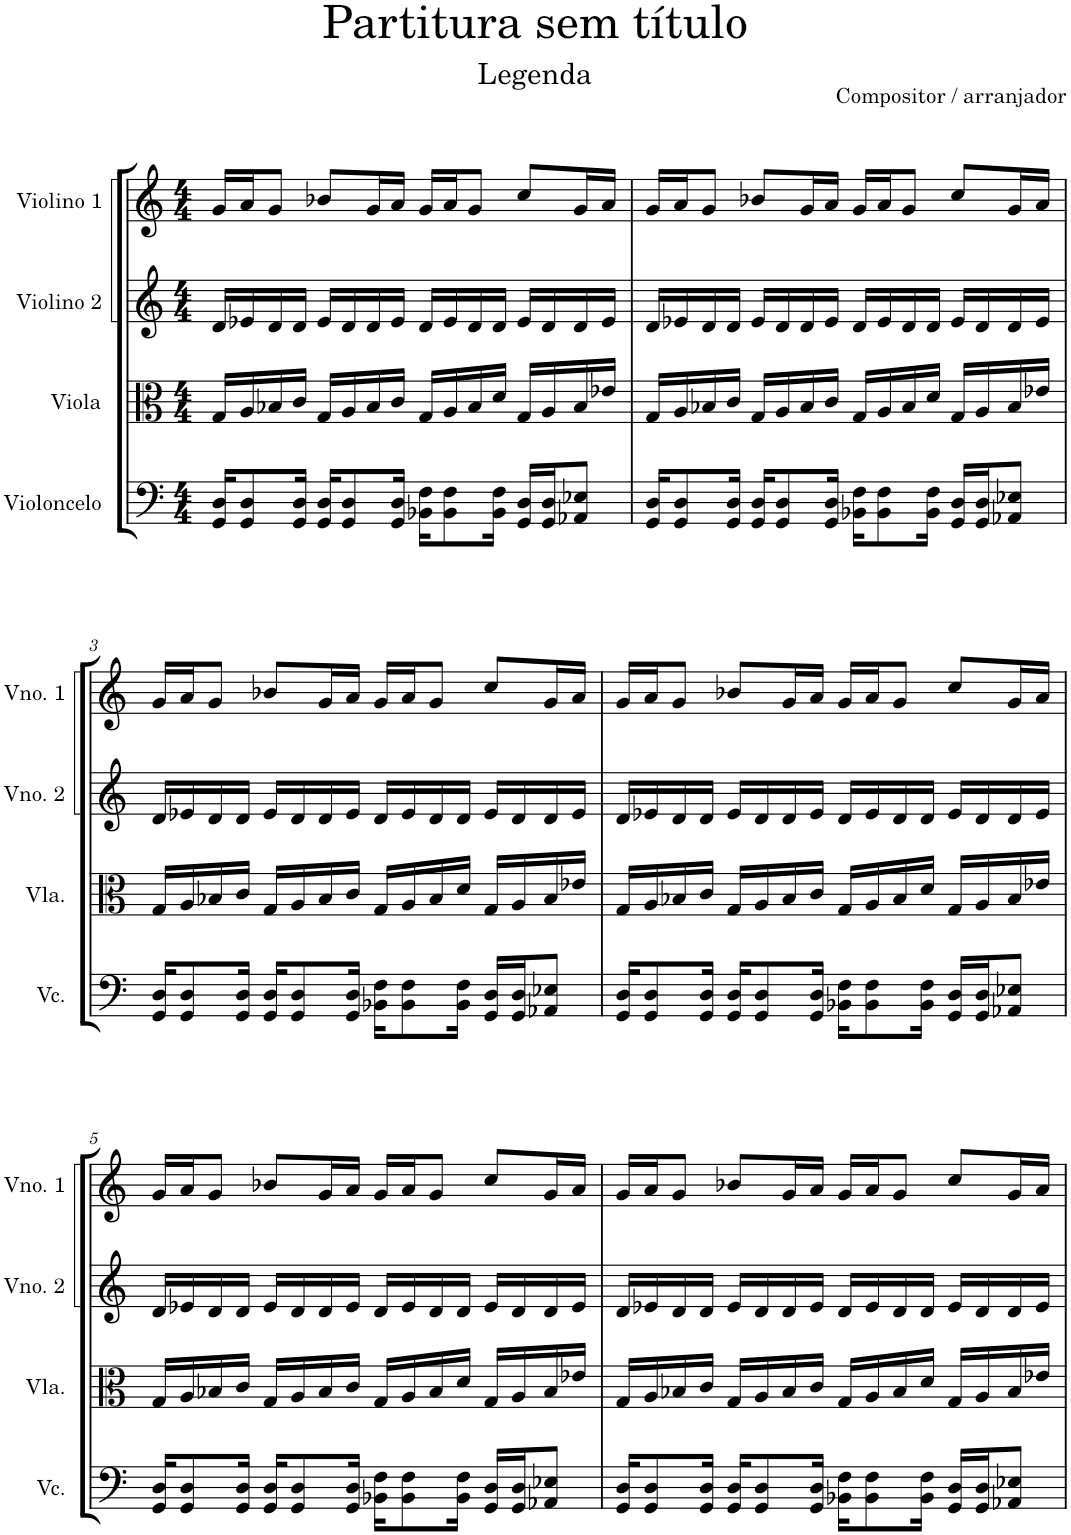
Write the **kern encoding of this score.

**kern	**kern	**kern	**kern
*part4	*part3	*part2	*part1
*staff4	*staff3	*staff2	*staff1
*I"Violoncelo	*I"Viola	*I"Violino 2	*I"Violino 1
*I'Vc.	*I'Vla.	*I'Vno. 2	*I'Vno. 1
*clefF4	*clefC3	*clefG2	*clefG2
*k[]	*k[]	*k[]	*k[]
*M4/4	*M4/4	*M4/4	*M4/4
=1	=1	=1	=1
16GG/ 16D/KL	16G/LL	16d/LL	16g/LL
8GG/ 8D/	16A/	16e-X/	16a/J
.	16B-X/	16d/	8g/J
16GG/ 16D/Jk	16c/JJ	16d/JJ	.
16GG/ 16D/KL	16G/LL	16e-/LL	8b-X/L
8GG/ 8D/	16A/	16d/	.
.	16B-/	16d/	16g/L
16GG/ 16D/Jk	16c/JJ	16e-/JJ	16a/JJ
16BB-X\ 16F\KL	16G/LL	16d/LL	16g/LL
8BB-\ 8F\	16A/	16e-/	16a/J
.	16B-/	16d/	8g/J
16BB-\ 16F\Jk	16d/JJ	16d/JJ	.
16GG/ 16D/LL	16G/LL	16e-/LL	8cc/L
16GG/ 16D/J	16A/	16d/	.
8AA-X/ 8E-X/J	16B-/	16d/	16g/L
.	16e-X/JJ	16e-/JJ	16a/JJ
=2	=2	=2	=2
16GG/ 16D/KL	16G/LL	16d/LL	16g/LL
8GG/ 8D/	16A/	16e-X/	16a/J
.	16B-X/	16d/	8g/J
16GG/ 16D/Jk	16c/JJ	16d/JJ	.
16GG/ 16D/KL	16G/LL	16e-/LL	8b-X/L
8GG/ 8D/	16A/	16d/	.
.	16B-/	16d/	16g/L
16GG/ 16D/Jk	16c/JJ	16e-/JJ	16a/JJ
16BB-X\ 16F\KL	16G/LL	16d/LL	16g/LL
8BB-\ 8F\	16A/	16e-/	16a/J
.	16B-/	16d/	8g/J
16BB-\ 16F\Jk	16d/JJ	16d/JJ	.
16GG/ 16D/LL	16G/LL	16e-/LL	8cc/L
16GG/ 16D/J	16A/	16d/	.
8AA-X/ 8E-X/J	16B-/	16d/	16g/L
.	16e-X/JJ	16e-/JJ	16a/JJ
!!LO:LB:g=z
=3	=3	=3	=3
16GG/ 16D/KL	16G/LL	16d/LL	16g/LL
8GG/ 8D/	16A/	16e-X/	16a/J
.	16B-X/	16d/	8g/J
16GG/ 16D/Jk	16c/JJ	16d/JJ	.
16GG/ 16D/KL	16G/LL	16e-/LL	8b-X/L
8GG/ 8D/	16A/	16d/	.
.	16B-/	16d/	16g/L
16GG/ 16D/Jk	16c/JJ	16e-/JJ	16a/JJ
16BB-X\ 16F\KL	16G/LL	16d/LL	16g/LL
8BB-\ 8F\	16A/	16e-/	16a/J
.	16B-/	16d/	8g/J
16BB-\ 16F\Jk	16d/JJ	16d/JJ	.
16GG/ 16D/LL	16G/LL	16e-/LL	8cc/L
16GG/ 16D/J	16A/	16d/	.
8AA-X/ 8E-X/J	16B-/	16d/	16g/L
.	16e-X/JJ	16e-/JJ	16a/JJ
=4	=4	=4	=4
16GG/ 16D/KL	16G/LL	16d/LL	16g/LL
8GG/ 8D/	16A/	16e-X/	16a/J
.	16B-X/	16d/	8g/J
16GG/ 16D/Jk	16c/JJ	16d/JJ	.
16GG/ 16D/KL	16G/LL	16e-/LL	8b-X/L
8GG/ 8D/	16A/	16d/	.
.	16B-/	16d/	16g/L
16GG/ 16D/Jk	16c/JJ	16e-/JJ	16a/JJ
16BB-X\ 16F\KL	16G/LL	16d/LL	16g/LL
8BB-\ 8F\	16A/	16e-/	16a/J
.	16B-/	16d/	8g/J
16BB-\ 16F\Jk	16d/JJ	16d/JJ	.
16GG/ 16D/LL	16G/LL	16e-/LL	8cc/L
16GG/ 16D/J	16A/	16d/	.
8AA-X/ 8E-X/J	16B-/	16d/	16g/L
.	16e-X/JJ	16e-/JJ	16a/JJ
!!LO:LB:g=z
=5	=5	=5	=5
16GG/ 16D/KL	16G/LL	16d/LL	16g/LL
8GG/ 8D/	16A/	16e-X/	16a/J
.	16B-X/	16d/	8g/J
16GG/ 16D/Jk	16c/JJ	16d/JJ	.
16GG/ 16D/KL	16G/LL	16e-/LL	8b-X/L
8GG/ 8D/	16A/	16d/	.
.	16B-/	16d/	16g/L
16GG/ 16D/Jk	16c/JJ	16e-/JJ	16a/JJ
16BB-X\ 16F\KL	16G/LL	16d/LL	16g/LL
8BB-\ 8F\	16A/	16e-/	16a/J
.	16B-/	16d/	8g/J
16BB-\ 16F\Jk	16d/JJ	16d/JJ	.
16GG/ 16D/LL	16G/LL	16e-/LL	8cc/L
16GG/ 16D/J	16A/	16d/	.
8AA-X/ 8E-X/J	16B-/	16d/	16g/L
.	16e-X/JJ	16e-/JJ	16a/JJ
=6	=6	=6	=6
16GG/ 16D/KL	16G/LL	16d/LL	16g/LL
8GG/ 8D/	16A/	16e-X/	16a/J
.	16B-X/	16d/	8g/J
16GG/ 16D/Jk	16c/JJ	16d/JJ	.
16GG/ 16D/KL	16G/LL	16e-/LL	8b-X/L
8GG/ 8D/	16A/	16d/	.
.	16B-/	16d/	16g/L
16GG/ 16D/Jk	16c/JJ	16e-/JJ	16a/JJ
16BB-X\ 16F\KL	16G/LL	16d/LL	16g/LL
8BB-\ 8F\	16A/	16e-/	16a/J
.	16B-/	16d/	8g/J
16BB-\ 16F\Jk	16d/JJ	16d/JJ	.
16GG/ 16D/LL	16G/LL	16e-/LL	8cc/L
16GG/ 16D/J	16A/	16d/	.
8AA-X/ 8E-X/J	16B-/	16d/	16g/L
.	16e-X/JJ	16e-/JJ	16a/JJ
=	=	=	=
*-	*-	*-	*-
